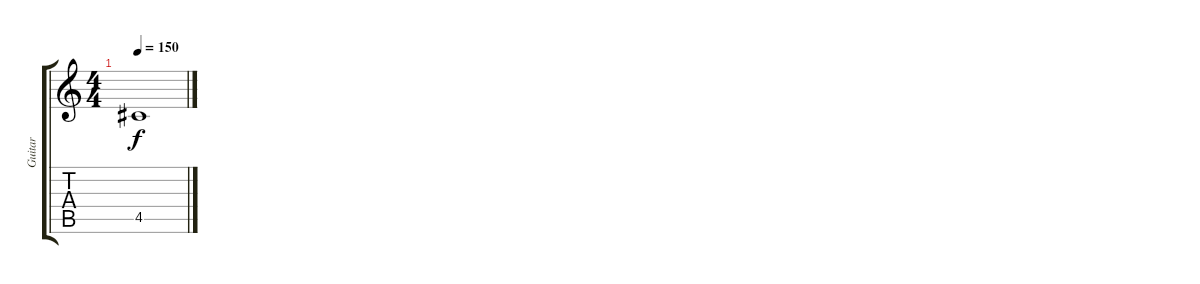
\track ("Guitar" "Guitar") {instrument electricguitarjazz}
\staff {score tabs}
\tuning (E4 B3 G3 D3 A2 E2) {hide}
\ts (4 4)
\tempo 150
\clef g2
\ks c
4.5{t}.1{dy f}
